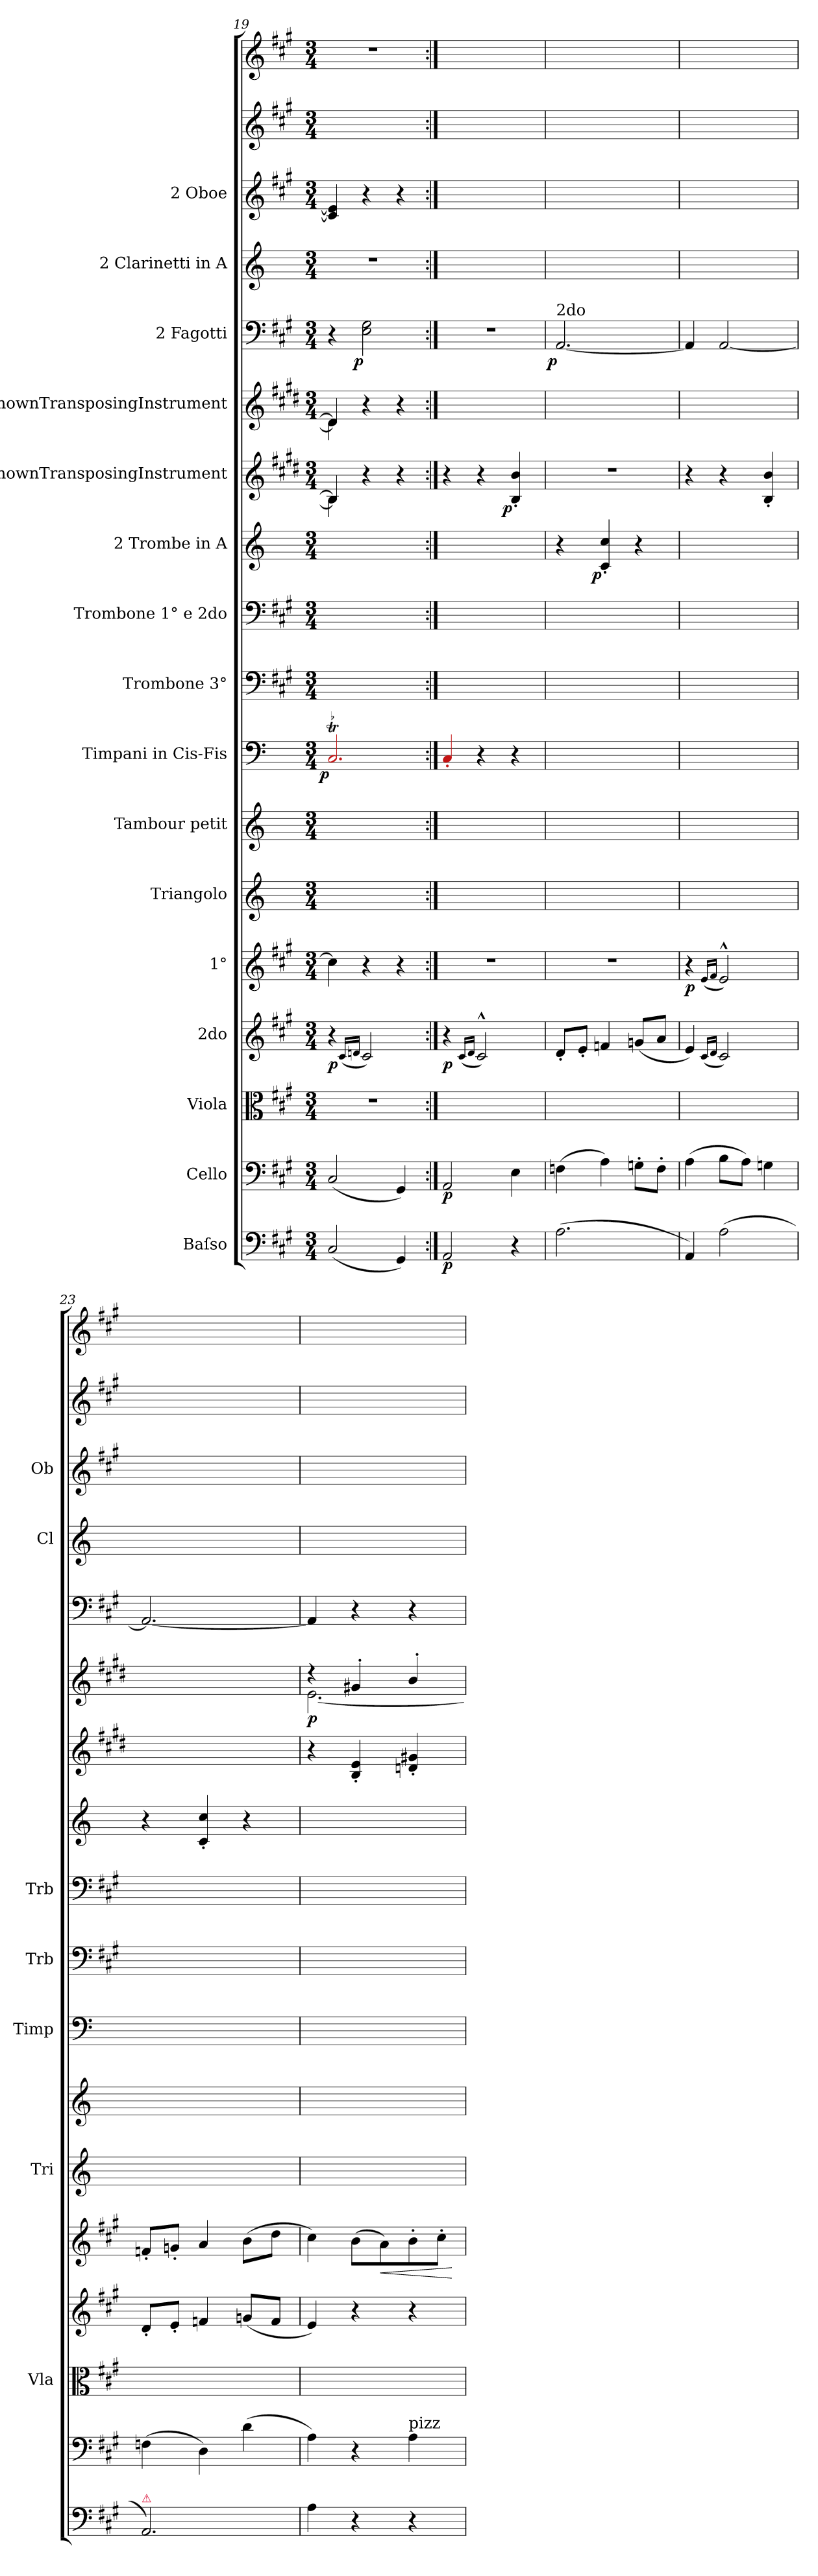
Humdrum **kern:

**kern	**dynam	**kern	**dynam	**kern	**kern	**dynam	**kern	**dynam	**kern	**kern	**kern	**dynam	**kern	**kern	**kern	**dynam	**kern	**dynam	**kern	**dynam	**kern	**dynam	**kern	**kern	**kern	**kern
*part18	*part18	*part17	*part17	*part16	*part15	*part15	*part14	*part14	*part13	*part12	*part11	*part11	*part10	*part9	*part8	*part8	*part7	*part7	*part6	*part6	*part5	*part5	*part4	*part3	*part2	*part1
*staff18	*staff18	*staff17	*staff17	*staff16	*staff15	*staff15	*staff14	*staff14	*staff13	*staff12	*staff11	*staff11	*staff10	*staff9	*staff8	*staff8	*staff7	*staff7	*staff6	*staff6	*staff5	*staff5	*staff4	*staff3	*staff2	*staff1
*I"Baſso	*	*I"Cello	*	*I"Viola	*I"2do	*	*I"1°	*	*I"Triangolo	*I"Tambour petit	*I"Timpani in Cis-Fis	*	*I"Trombone 3°	*I"Trombone 1° e 2do	*I"2 Trombe in A	*	*I"UnknownTransposingInstrument	*	*I"UnknownTransposingInstrument	*	*I"2 Fagotti	*	*I"2 Clarinetti in A	*I"2 Oboe	*	*
*	*	*	*	*I'Vla	*	*	*	*	*I'Tri	*	*I'Timp	*	*I'Trb	*I'Trb	*	*	*	*	*	*	*	*	*I'Cl	*I'Ob	*	*
*clefF4	*	*clefF4	*	*clefC3	*clefG2	*	*clefG2	*	*clefG2	*clefG2	*clefF4	*	*clefF4	*clefF4	*clefG2	*	*clefG2	*	*clefG2	*	*clefF4	*	*clefG2	*clefG2	*clefG2	*clefG2
*	*	*	*	*	*	*	*	*	*	*	*	*	*	*	*ITrd2c3	*	*ITrd4c7	*	*ITrd4c7	*	*	*	*ITrd2c3	*	*	*
*k[f#c#g#]	*	*k[f#c#g#]	*	*k[f#c#g#]	*k[f#c#g#]	*	*k[f#c#g#]	*	*k[]	*k[]	*k[]	*	*k[f#c#g#]	*k[f#c#g#]	*k[f#c#g#]	*	*k[f#c#g#]	*	*k[f#c#g#]	*	*k[f#c#g#]	*	*k[f#c#g#]	*k[f#c#g#]	*k[f#c#g#]	*k[f#c#g#]
*M3/4	*	*M3/4	*	*M3/4	*M3/4	*	*M3/4	*	*M3/4	*M3/4	*M3/4	*	*M3/4	*M3/4	*M3/4	*	*M3/4	*	*M3/4	*	*M3/4	*	*M3/4	*M3/4	*M3/4	*M3/4
=19	=19	=19	=19	=19	=19	=19	=19	=19	=19	=19	=19	=19	=19	=19	=19	=19	=19	=19	=19	=19	=19	=19	=19	=19	=19	=19
*	*	*	*	*	*	*	*	*	*	*	*	*	*	*	*	*	*^	*	*^	*	*	*	*	*	*	*
!	!	!	!	!	!	!	!	!	!	!	!	!LO:DY:rj	!	!	!	!	!	!	!	!	!	!	!	!	!	!	!	!
(2C#/	.	(2C#/	.	2.r	4r	p	4cc#\]	.	2.ryy	2.ryy	2.Rat/	p	2.ryy	2.ryy	2.ryy	.	4E/]	4E\]	.	4G#/]	4G#\]	.	4r	.	2.r	4c#]/ 4e]/	2.ryy	2.r
.	.	.	.	.	(16qqc#/LL	.	.	.	.	.	.	.	.	.	.	.	.	.	.	.	.	.	.	.	.	.	.	.
.	.	.	.	.	16qqdn/JJ	.	.	.	.	.	.	.	.	.	.	.	.	.	.	.	.	.	.	.	.	.	.	.
!	!	!	!	!	!	!	!	!	!	!	!	!	!	!	!	!	!	!	!	!	!	!	!	!LO:DY:rj	!	!	!	!
.	.	.	.	.	2c#/)	.	4r	.	.	.	.	.	.	.	.	.	4r	4ryy	.	4r	4ryy	.	2E\ 2G#\	p	.	4r	.	.
4GG#/)	.	4GG#/)	.	.	.	.	4r	.	.	.	.	.	.	.	.	.	4r	4ryy	.	4r	4ryy	.	.	.	.	4r	.	.
*	*	*	*	*	*	*	*	*	*	*	*	*	*	*	*	*	*v	*v	*	*	*	*	*	*	*	*	*	*
*	*	*	*	*	*	*	*	*	*	*	*	*	*	*	*	*	*	*	*v	*v	*	*	*	*	*	*	*
=20:|!	=20:|!	=20:|!	=20:|!	=20:|!	=20:|!	=20:|!	=20:|!	=20:|!	=20:|!	=20:|!	=20:|!	=20:|!	=20:|!	=20:|!	=20:|!	=20:|!	=20:|!	=20:|!	=20:|!	=20:|!	=20:|!	=20:|!	=20:|!	=20:|!	=20:|!	=20:|!
2AA/	p	2AA/	p	2.ryy	4r	p	2.r	.	2.ryy	2.ryy	4Ra'/	.	2.ryy	2.ryy	2.ryy	.	4r	.	2.ryy	.	2.r	.	2.ryy	2.ryy	2.ryy	2.ryy
.	.	.	.	.	(16qqc#/LL	.	.	.	.	.	.	.	.	.	.	.	.	.	.	.	.	.	.	.	.	.
.	.	.	.	.	16qqd/JJ	.	.	.	.	.	.	.	.	.	.	.	.	.	.	.	.	.	.	.	.	.
.	.	.	.	.	2c#^^>/)	.	.	.	.	.	4r	.	.	.	.	.	4r	.	.	.	.	.	.	.	.	.
!	!	!	!	!	!	!	!	!	!	!	!	!	!	!	!	!	!	!LO:DY:rj	!	!	!	!	!	!	!	!
4r	.	4E\	.	.	.	.	.	.	.	.	4r	.	.	.	.	.	4E'/ 4e'/	p	.	.	.	.	.	.	.	.
=21	=21	=21	=21	=21	=21	=21	=21	=21	=21	=21	=21	=21	=21	=21	=21	=21	=21	=21	=21	=21	=21	=21	=21	=21	=21	=21
!	!	!	!	!	!	!	!	!	!	!	!	!	!	!	!	!	!	!	!	!	!LO:TX:a:t=2do	!	!	!	!	!
!	!	!	!	!	!	!	!	!	!	!	!	!	!	!	!	!	!	!	!	!	!	!LO:DY:rj	!	!	!	!
(2.A\	.	(4Fn\	.	2.ryy	8d'/L	.	2.r	.	2.ryy	2.ryy	2.ryy	.	2.ryy	2.ryy	4r	.	2.r	.	2.ryy	.	[2.AA/	p	2.ryy	2.ryy	2.ryy	2.ryy
.	.	.	.	.	8e'/J	.	.	.	.	.	.	.	.	.	.	.	.	.	.	.	.	.	.	.	.	.
!	!	!	!	!	!	!	!	!	!	!	!	!	!	!	!	!LO:DY:rj	!	!	!	!	!	!	!	!	!	!
.	.	4A\)	.	.	4fn/	.	.	.	.	.	.	.	.	.	4A'/ 4a'/	p	.	.	.	.	.	.	.	.	.	.
.	.	8Gn'\L	.	.	(8gn/L	.	.	.	.	.	.	.	.	.	4r	.	.	.	.	.	.	.	.	.	.	.
.	.	8F'\J	.	.	8a/J	.	.	.	.	.	.	.	.	.	.	.	.	.	.	.	.	.	.	.	.	.
=22	=22	=22	=22	=22	=22	=22	=22	=22	=22	=22	=22	=22	=22	=22	=22	=22	=22	=22	=22	=22	=22	=22	=22	=22	=22	=22
4AA/)	.	(4A\	.	2.ryy	4e/)	.	4r	p	2.ryy	2.ryy	2.ryy	.	2.ryy	2.ryy	2.ryy	.	4r	.	2.ryy	.	4AA/]	.	2.ryy	2.ryy	2.ryy	2.ryy
.	.	.	.	.	(16qqc#/LL	.	(16qqe/LL	.	.	.	.	.	.	.	.	.	.	.	.	.	.	.	.	.	.	.
.	.	.	.	.	16qqd/JJ	.	16qqf#/JJ	.	.	.	.	.	.	.	.	.	.	.	.	.	.	.	.	.	.	.
(2A\	.	8B\L	.	.	2c#/)	.	2e^^>/)	.	.	.	.	.	.	.	.	.	4r	.	.	.	[2AA/	.	.	.	.	.
.	.	8A\J)	.	.	.	.	.	.	.	.	.	.	.	.	.	.	.	.	.	.	.	.	.	.	.	.
.	.	4Gn\	.	.	.	.	.	.	.	.	.	.	.	.	.	.	4E'/ 4e'/	.	.	.	.	.	.	.	.	.
=23	=23	=23	=23	=23	=23	=23	=23	=23	=23	=23	=23	=23	=23	=23	=23	=23	=23	=23	=23	=23	=23	=23	=23	=23	=23	=23
!LO:TX:a:color=crimson:t=⚠	!	!	!	!	!	!	!	!	!	!	!	!	!	!	!	!	!	!	!	!	!	!	!	!	!	!
2.AA/)	.	(4Fn\	.	2.ryy	8d'/L	.	8fn'/L	.	2.ryy	2.ryy	2.ryy	.	2.ryy	2.ryy	4r	.	2.ryy	.	2.ryy	.	2.AA/_	.	2.ryy	2.ryy	2.ryy	2.ryy
.	.	.	.	.	8e'/J	.	8gn'/J	.	.	.	.	.	.	.	.	.	.	.	.	.	.	.	.	.	.	.
.	.	4D\)	.	.	4fn/	.	4a/	.	.	.	.	.	.	.	4A'/ 4a'/	.	.	.	.	.	.	.	.	.	.	.
.	.	(4d\	.	.	(8gn/L	.	(8b\L	.	.	.	.	.	.	.	4r	.	.	.	.	.	.	.	.	.	.	.
.	.	.	.	.	8f/J	.	8dd\J	.	.	.	.	.	.	.	.	.	.	.	.	.	.	.	.	.	.	.
=24	=24	=24	=24	=24	=24	=24	=24	=24	=24	=24	=24	=24	=24	=24	=24	=24	=24	=24	=24	=24	=24	=24	=24	=24	=24	=24
*	*	*	*	*	*	*	*	*	*	*	*	*	*	*	*	*	*	*	*^	*	*	*	*	*	*	*
4A\	.	4A\)	.	2.ryy	4e/)	.	4cc#\)	.	2.ryy	2.ryy	2.ryy	.	2.ryy	2.ryy	2.ryy	.	4r	.	4r	[2.A\	p	4AA/]	.	2.ryy	2.ryy	2.ryy	2.ryy
4r	.	4r	.	.	4r	.	(8b\L	.	.	.	.	.	.	.	.	.	4E'/ 4A'/	.	4c#X'/	.	.	4r	.	.	.	.	.
!	!	!	!	!	!	!	!	!LO:HP:b	!	!	!	!	!	!	!	!	!	!	!	!	!	!	!	!	!	!	!
.	.	.	.	.	.	.	8a\)	<	.	.	.	.	.	.	.	.	.	.	.	.	.	.	.	.	.	.	.
!	!	!LO:TX:a:t=pizz	!	!	!	!	!	!	!	!	!	!	!	!	!	!	!	!	!	!	!	!	!	!	!	!	!
4r	.	4A\	.	.	4r	.	8b'\	.	.	.	.	.	.	.	.	.	4Gn'/ 4c#X'/	.	4e'/	.	.	4r	.	.	.	.	.
.	.	.	.	.	.	.	8cc#'\J	.	.	.	.	.	.	.	.	.	.	.	.	.	.	.	.	.	.	.	.
*	*	*	*	*	*	*	*	*	*	*	*	*	*	*	*	*	*	*	*v	*v	*	*	*	*	*	*	*
.	.	.	.	.	.	.	.	[	.	.	.	.	.	.	.	.	.	.	.	.	.	.	.	.	.	.
=	=	=	=	=	=	=	=	=	=	=	=	=	=	=	=	=	=	=	=	=	=	=	=	=	=	=
*-	*-	*-	*-	*-	*-	*-	*-	*-	*-	*-	*-	*-	*-	*-	*-	*-	*-	*-	*-	*-	*-	*-	*-	*-	*-	*-
